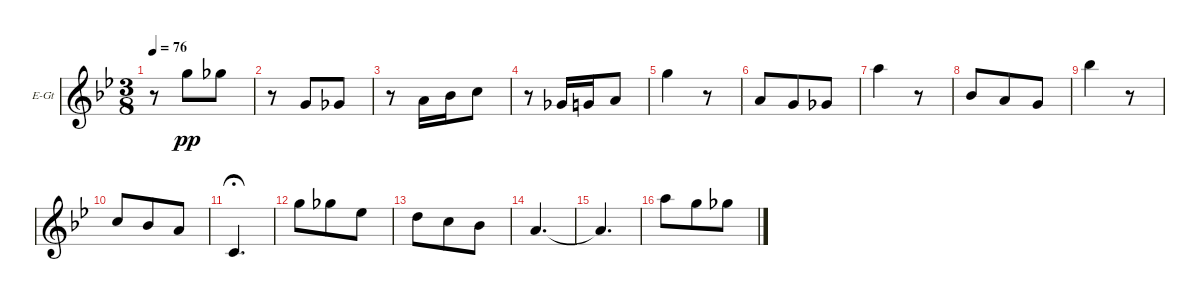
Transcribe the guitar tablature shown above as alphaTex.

\defaultSystemsLayout 4
\bracketExtendMode groupsimilarinstruments
\firstSystemTrackNameOrientation horizontal
\otherSystemsTrackNameOrientation horizontal
\track ("Secondo" "E-Gt") {instrument distortionguitar}
\staff {score}
\tuning (E4 B3 G3 D3 A2 E2)
\ts (3 8)
\tempo 76
\clef g2
\ks gminor
r.8{dy pp instrument distortionguitar} 3.1.8 2.1.8 |
r.8 0.3.8 4.4.8 |
r.8 2.3.16 3.3.16 1.2.8 |
r.8 4.4.16 0.3.16 2.3.8 |
3.1.4 r.8 |
2.3.8 0.3.8 4.4.8 |
5.1.4 r.8 |
3.3.8 2.3.8 0.3.8 |
6.1.4 r.8 |
1.2.8{beam invert} 3.3.8 2.3.8 |
3.5.4{d fermata (medium 0.5)} |
3.1.8 2.1.8 4.2.8 |
3.2.8 1.2.8 3.3.8 |
2.3.4{d} |
2.3{t}.4{d} |
5.1.8 3.1.8 2.1.8
